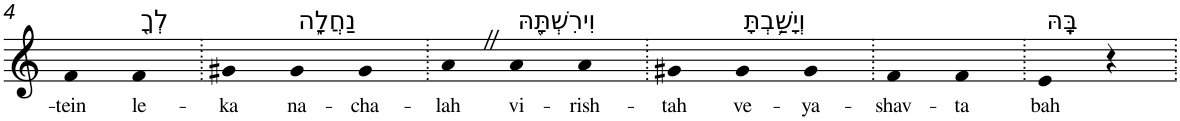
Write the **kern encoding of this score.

**kern	**text
*part1	*part1
*staff1	*staff1
*I"Piano	*
*I'Pno	*
!!LO:PB:g=z
*clefG2	*
*k[]	*
=4	=4
!	!LO:LY:b
4f	-tein
!LO:TX:a:t=לְךָ֖	!
!	!LO:LY:b
4f	le-
=5.	=5.
!	!LO:LY:b
4g#X	-ka
!LO:TX:a:t=נַחֲלָ֑ה	!
!	!LO:LY:b
4g#	na-
!	!LO:LY:b
4g#	-cha-
=6.	=6.
!	!LO:LY:b
4aZ	-lah
!LO:TX:a:t=וִירִשְׁתָּ֖הּ	!
!	!LO:LY:b
4a	vi-
!	!LO:LY:b
4a	-rish-
=7.	=7.
!	!LO:LY:b
4g#X	-tah
!LO:TX:a:t=וְיָשַׁ֥בְתָּ	!
!	!LO:LY:b
4g#	ve-
!	!LO:LY:b
4g#	-ya-
=8.	=8.
!	!LO:LY:b
4f	-shav-
!	!LO:LY:b
4f	-ta
=9.	=9.
!LO:TX:a:t=בָּֽהּ	!
!	!LO:LY:b
4e	bah
4r	.
=.	=.
*-	*-
